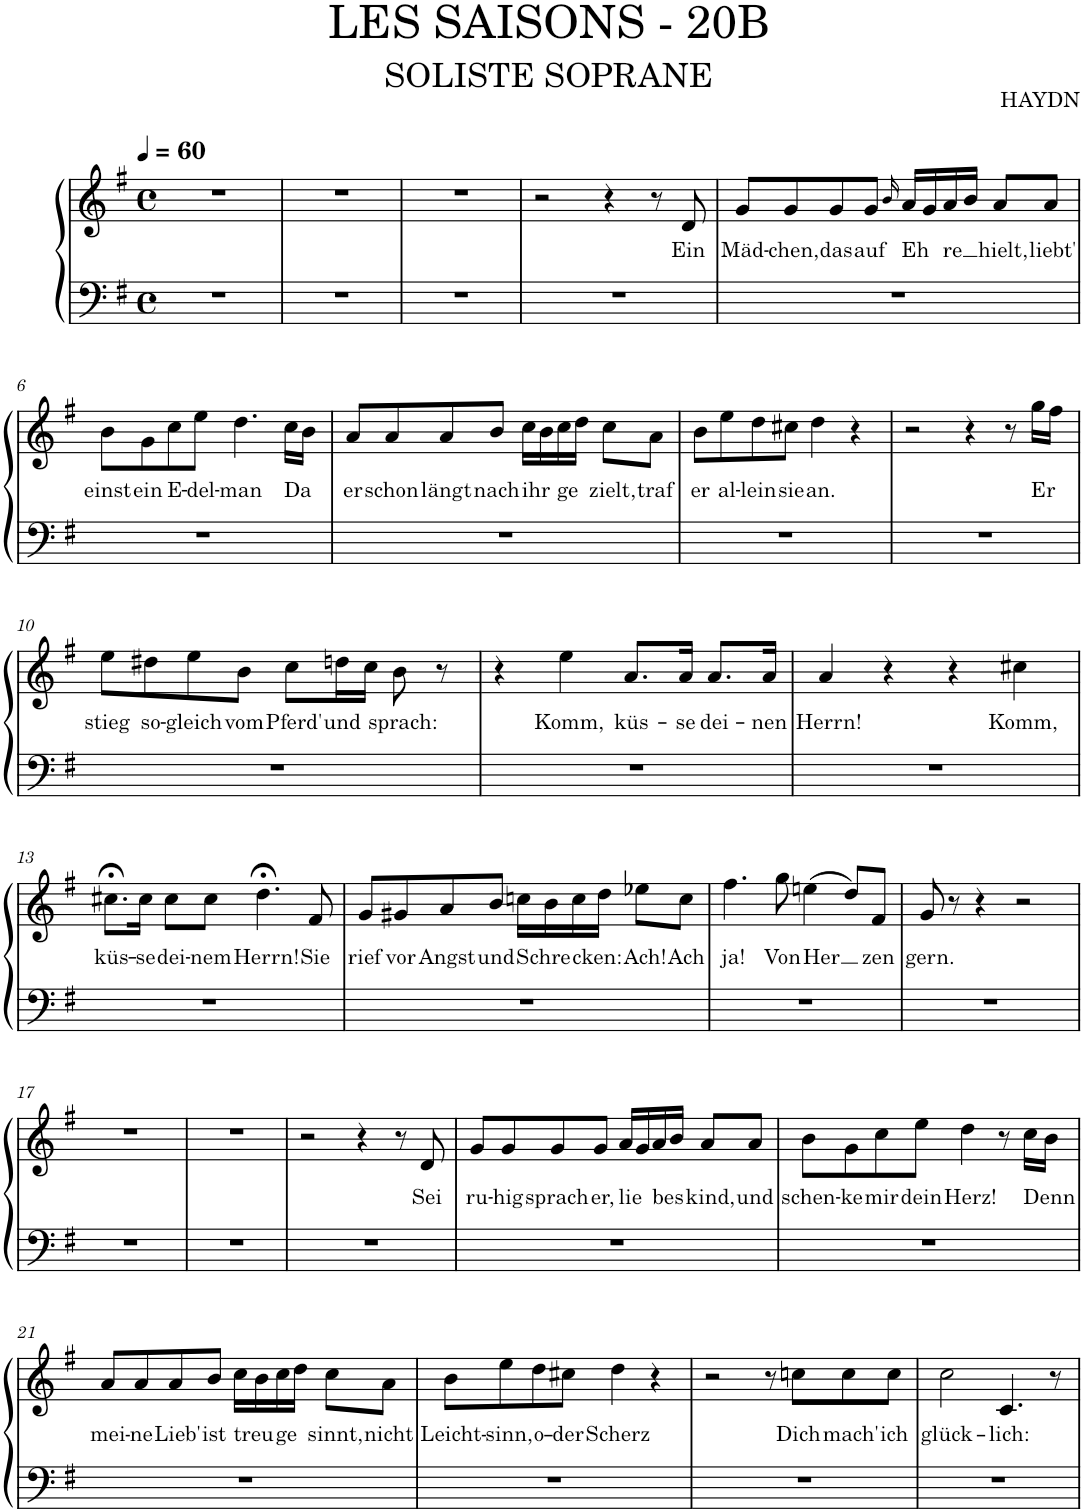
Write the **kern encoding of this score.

**kern	**kern	**text
*part1	*part1	*part1
*staff2	*staff1	*staff1
*I"Piano	*	*
*I'Pno.	*	*
*clefF4	*clefG2	*
*k[f#]	*k[f#]	*
*M4/4	*M4/4	*
*met(c)	*met(c)	*
*MM60	*MM60	*
=1	=1	=1
1r	1r	.
=2	=2	=2
1r	1r	.
=3	=3	=3
1r	1r	.
=4	=4	=4
1r	2r	.
.	4r	.
.	8r	.
!	!	!LO:LY:b
.	8d/	Ein
=5	=5	=5
!	!	!LO:LY:b
1r	8g/L	Mäd-
!	!	!LO:LY:b
.	8g/	-chen,
!	!	!LO:LY:b
.	8g/	das
!	!	!LO:LY:b
.	8g/J	auf
.	16qb/	.
!	!	!LO:LY:b
.	16a/LL	-Eh
.	16g/	.
!	!	!LO:LY:b
.	16a/	re
.	16b/JJ	.
!	!	!LO:LY:b
.	8a/L	hielt,
!	!	!LO:LY:b
.	8a/J	liebt'
!!LO:LB:g=z
=6	=6	=6
!	!	!LO:LY:b
1r	8b\L	einst
!	!	!LO:LY:b
.	8g\	ein
!	!	!LO:LY:b
.	8cc\	E-
!	!	!LO:LY:b
.	8ee\J	-del-
!	!	!LO:LY:b
.	4.dd\	-man
!	!	!LO:LY:b
.	16cc\LL	Da
.	16b\JJ	.
=7	=7	=7
!	!	!LO:LY:b
1r	8a/L	er
!	!	!LO:LY:b
.	8a/	schon
!	!	!LO:LY:b
.	8a/	längt
!	!	!LO:LY:b
.	8b/J	nach
!	!	!LO:LY:b
.	16cc\LL	ihr
.	16b\	.
!	!	!LO:LY:b
.	16cc\	ge
.	16dd\JJ	.
!	!	!LO:LY:b
.	8cc\L	zielt,
!	!	!LO:LY:b
.	8a\J	traf
=8	=8	=8
!	!	!LO:LY:b
1r	8b\L	er
!	!	!LO:LY:b
.	8ee\	al-
!	!	!LO:LY:b
.	8dd\	-lein
!	!	!LO:LY:b
.	8cc#X\J	sie
!	!	!LO:LY:b
.	4dd\	an.
.	4r	.
=9	=9	=9
1r	2r	.
.	4r	.
.	8r	.
!	!	!LO:LY:b
.	16gg\LL	Er
.	16ff#\JJ	.
!!LO:LB:g=z
=10	=10	=10
!	!	!LO:LY:b
1r	8ee\L	stieg
!	!	!LO:LY:b
.	8dd#X\	so-
!	!	!LO:LY:b
.	8ee\	-gleich
!	!	!LO:LY:b
.	8b\J	vom
!	!	!LO:LY:b
.	8cc\L	Pferd'
!	!	!LO:LY:b
.	16ddn\L	und
.	16cc\JJ	.
!	!	!LO:LY:b
.	8b\	sprach:
.	8r	.
=11	=11	=11
1r	4r	.
!	!	!LO:LY:b
.	4ee\	Komm,
!	!	!LO:LY:b
.	8.a/L	küs-
!	!	!LO:LY:b
.	16a/Jk	-se
!	!	!LO:LY:b
.	8.a/L	dei-
!	!	!LO:LY:b
.	16a/Jk	-nen
=12	=12	=12
!	!	!LO:LY:b
1r	4a/	Herrn!
.	4r	.
.	4r	.
!	!	!LO:LY:b
.	4cc#X\	Komm,
!!LO:LB:g=z
=13	=13	=13
!	!	!LO:LY:b
1r	8.cc#X;<\L	küs-
!	!	!LO:LY:b
.	16cc#\Jk	-se
!	!	!LO:LY:b
.	8cc#\L	dei-
!	!	!LO:LY:b
.	8cc#\J	-nem
!	!	!LO:LY:b
.	4.dd;<\	Herrn!
!	!	!LO:LY:b
.	8f#/	Sie
=14	=14	=14
!	!	!LO:LY:b
1r	8g/L	rief
!	!	!LO:LY:b
.	8g#X/	vor
!	!	!LO:LY:b
.	8a/	Angst
!	!	!LO:LY:b
.	8b/J	und
!	!	!LO:LY:b
.	16ccn\LL	-Schre
.	16b\	.
!	!	!LO:LY:b
.	16cc\	cken:
.	16dd\JJ	.
!	!	!LO:LY:b
.	8ee-X\L	Ach!
!	!	!LO:LY:b
.	8cc\J	Ach
=15	=15	=15
!	!	!LO:LY:b
1r	4.ff#\	ja!
!	!	!LO:LY:b
.	8gg\	Von
!	!	!LO:LY:b
.	(4een\	Her
.	8dd/L)	.
!	!	!LO:LY:b
.	8f#/J	zen
=16	=16	=16
!	!	!LO:LY:b
1r	8g/	gern.
.	8r	.
.	4r	.
.	2r	.
!!LO:LB:g=z
=17	=17	=17
1r	1r	.
=18	=18	=18
1r	1r	.
=18	=18	=18
1r	2r	.
.	4r	.
.	8r	.
!	!	!LO:LY:b
.	8d/	Sei
=19	=19	=19
!	!	!LO:LY:b
1r	8g/L	ru-
!	!	!LO:LY:b
.	8g/	-hig
!	!	!LO:LY:b
.	8g/	sprach
!	!	!LO:LY:b
.	8g/J	er,
!	!	!LO:LY:b
.	16a/LL	lie
.	16g/	.
!	!	!LO:LY:b
.	16a/	bes
.	16b/JJ	.
!	!	!LO:LY:b
.	8a/L	kind,
!	!	!LO:LY:b
.	8a/J	und
=20	=20	=20
!	!	!LO:LY:b
1r	8b\L	schen-
!	!	!LO:LY:b
.	8g\	-ke
!	!	!LO:LY:b
.	8cc\	mir
!	!	!LO:LY:b
.	8ee\J	dein
!	!	!LO:LY:b
.	4dd\	Herz!
.	8r	.
!	!	!LO:LY:b
.	16cc\LL	Denn
.	16b\JJ	.
!!LO:LB:g=z
=21	=21	=21
!	!	!LO:LY:b
1r	8a/L	mei-
!	!	!LO:LY:b
.	8a/	-ne
!	!	!LO:LY:b
.	8a/	Lieb'
!	!	!LO:LY:b
.	8b/J	ist
!	!	!LO:LY:b
.	16cc\LL	treu
.	16b\	.
!	!	!LO:LY:b
.	16cc\	ge
.	16dd\JJ	.
!	!	!LO:LY:b
.	8cc\L	sinnt,
!	!	!LO:LY:b
.	8a\J	nicht
=22	=22	=22
!	!	!LO:LY:b
1r	8b\L	Leicht-
!	!	!LO:LY:b
.	8ee\	-sinn,
!	!	!LO:LY:b
.	8dd\	o-
!	!	!LO:LY:b
.	8cc#X\J	-der
!	!	!LO:LY:b
.	4dd\	Scherz
.	4r	.
=23	=23	=23
1r	2r	.
.	8r	.
!	!	!LO:LY:b
.	8ccn\L	Dich
!	!	!LO:LY:b
.	8cc\	mach'
!	!	!LO:LY:b
.	8cc\J	ich
=24	=24	=24
!	!	!LO:LY:b
1r	2cc\	glück-
!	!	!LO:LY:b
.	4.c/	-lich:
.	8r	.
=	=	=
*-	*-	*-
